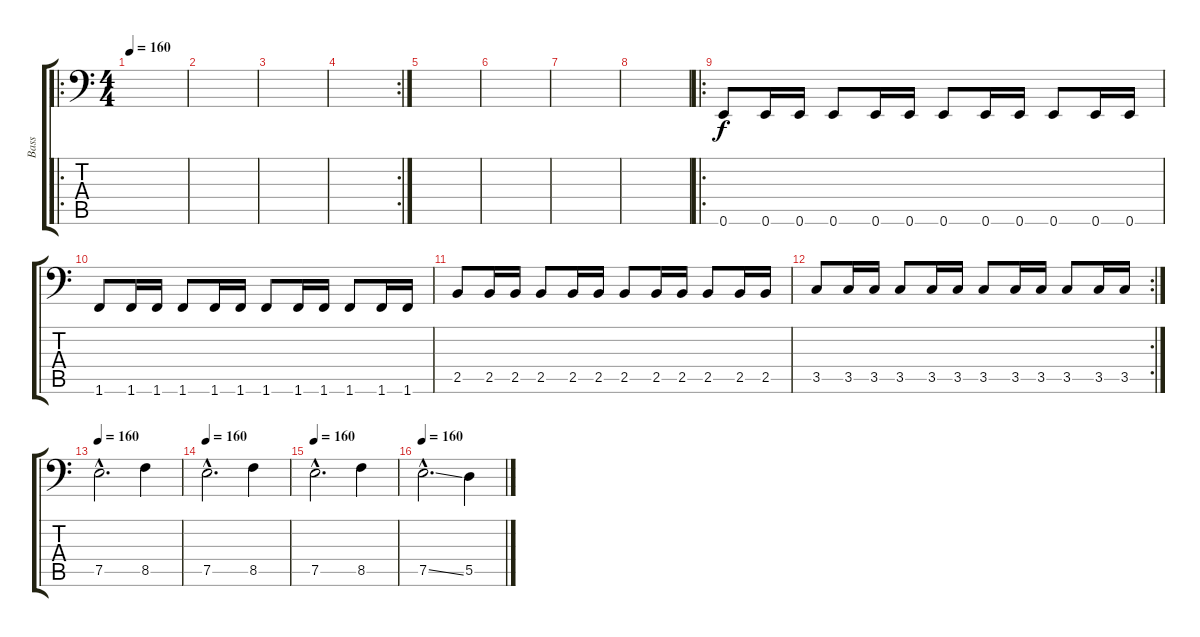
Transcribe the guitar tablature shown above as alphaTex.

\track ("Bass" "Bass") {instrument electricbasspick}
\staff {score tabs}
\tuning (E4 B3 G2 D2 A1 E1) {hide}
\ro
\ts (4 4)
\tempo 160
\tempo 80
\tempo 160
\clef f4
\ks c
|
|
|
\rc 2
|
|
|
|
|
\ro
0.6.8 0.6.16 0.6.16 0.6.8 0.6.16 0.6.16 0.6.8 0.6.16 0.6.16 0.6.8 0.6.16 0.6.16 |
1.6.8 1.6.16 1.6.16 1.6.8 1.6.16 1.6.16 1.6.8 1.6.16 1.6.16 1.6.8 1.6.16 1.6.16 |
2.5.8 2.5.16 2.5.16 2.5.8 2.5.16 2.5.16 2.5.8 2.5.16 2.5.16 2.5.8 2.5.16 2.5.16 |
\rc 2
3.5.8 3.5.16 3.5.16 3.5.8 3.5.16 3.5.16 3.5.8 3.5.16 3.5.16 3.5.8 3.5.16 3.5.16 |
\tempo 160
7.5{hac}.2{d} 8.5.4 |
\tempo 160
7.5{hac}.2{d} 8.5.4 |
\tempo 160
7.5{hac}.2{d} 8.5.4 |
\tempo 160
7.5{ss hac}.2{d} 5.5.4
